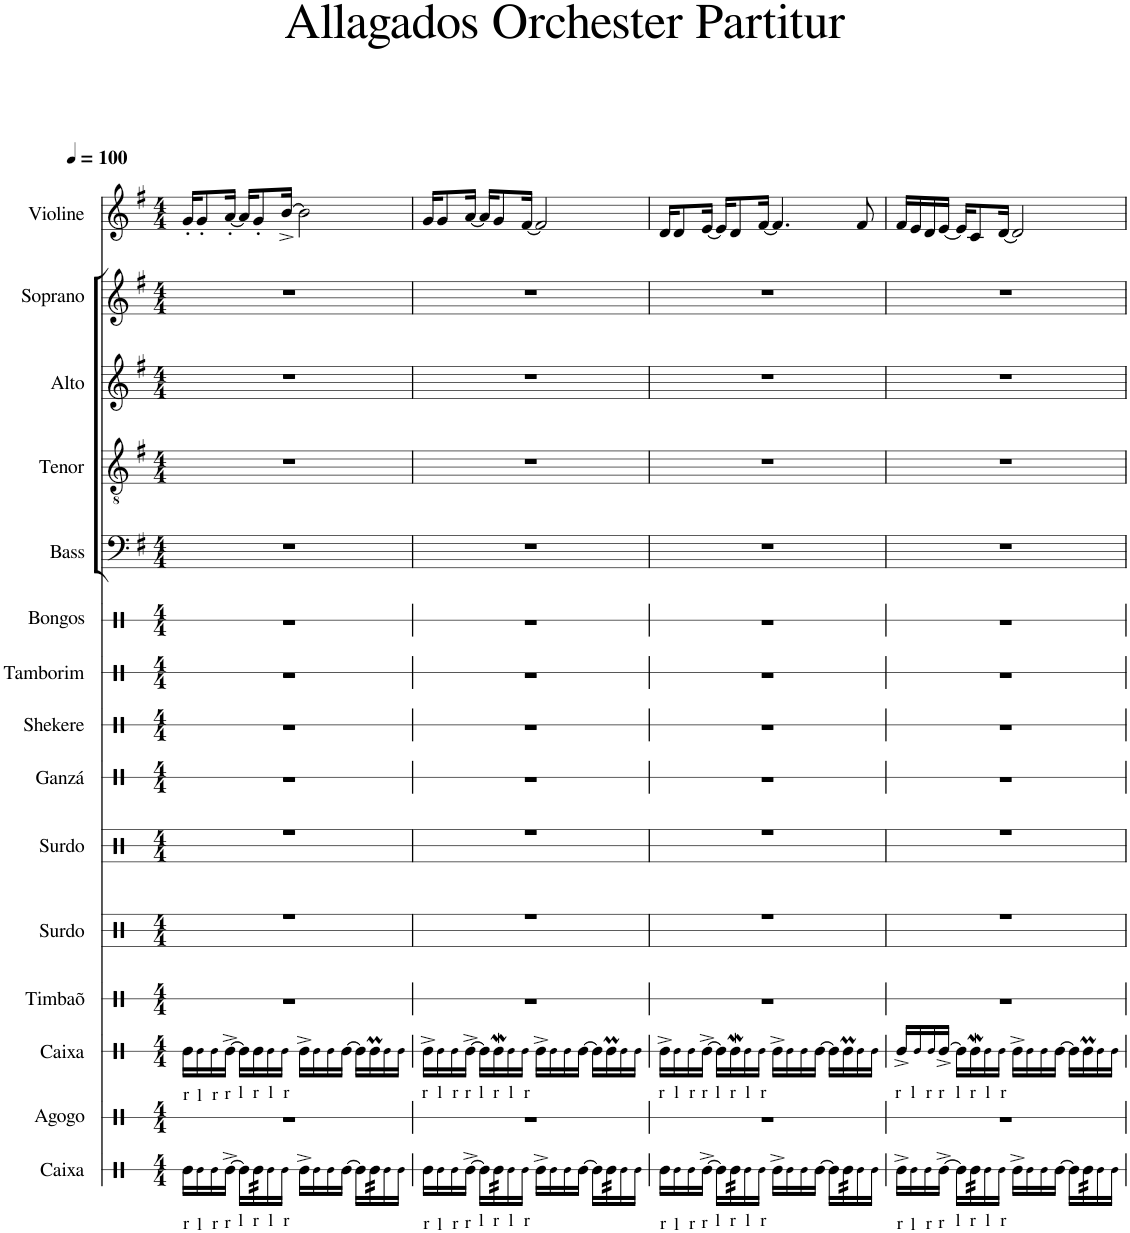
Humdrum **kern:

**kern	**text	**kern	**kern	**text	**kern	**kern	**kern	**kern	**kern	**kern	**kern	**kern	**kern	**kern	**kern	**kern
*part15	*part15	*part14	*part13	*part13	*part12	*part11	*part10	*part9	*part8	*part7	*part6	*part5	*part4	*part3	*part2	*part1
*staff15	*staff15	*staff14	*staff13	*staff13	*staff12	*staff11	*staff10	*staff9	*staff8	*staff7	*staff6	*staff5	*staff4	*staff3	*staff2	*staff1
*I"Caixa	*	*I"Agogo	*I"Caixa	*	*I"Timbaõ	*I"Surdo	*I"Surdo	*I"Ganzá	*I"Shekere	*I"Tamborim	*I"Bongos	*I"Bass	*I"Tenor	*I"Alto	*I"Soprano	*I"Violine
*I'Cai.	*	*I'Ag.	*I'Cai.	*	*I'Tim.	*I'Srd.	*I'Srd.	*I'Ganz.	*I'Shek.	*I'Tam.	*I'Bo.	*I'B.	*I'T.	*I'A.	*I'S.	*I'Vl.
*stria1	*	*stria1	*stria1	*	*stria1	*stria3	*stria3	*stria1	*stria1	*stria1	*stria1	*	*	*	*	*
*clefX	*	*clefX	*clefX	*	*clefX	*clefX	*clefX	*clefX	*clefX	*clefX	*clefX	*clefF4	*clefGv2	*clefG2	*clefG2	*clefG2
*	*	*	*	*	*	*	*	*	*	*	*	*ITrd1c2	*	*	*ITrd1c2	*
*k[]	*	*k[]	*k[]	*	*k[]	*k[]	*k[]	*k[]	*k[]	*k[]	*k[]	*k[f#]	*k[f#]	*k[f#]	*k[f#]	*k[f#]
*M4/4	*	*M4/4	*M4/4	*	*M4/4	*M4/4	*M4/4	*M4/4	*M4/4	*M4/4	*M4/4	*M4/4	*M4/4	*M4/4	*M4/4	*M4/4
*MM100	*	*MM100	*MM100	*	*MM100	*MM100	*MM100	*MM100	*MM100	*MM100	*MM100	*MM100	*MM100	*MM100	*MM100	*MM100
=1	=1	=1	=1	=1	=1	=1	=1	=1	=1	=1	=1	=1	=1	=1	=1	=1
!	!LO:LY:b	!	!	!LO:LY:b	!	!	!	!	!	!	!	!	!	!	!	!
16Re\LL	r	1r	16Re\LL	r	1r	1r	1r	1r	1r	1r	1r	1r	1r	1r	1r	16g'/KL
!	!LO:LY:b	!	!	!LO:LY:b	!	!	!	!	!	!	!	!	!	!	!	!
16Re\	l	.	16Re\	l	.	.	.	.	.	.	.	.	.	.	.	8g'/
!	!LO:LY:b	!	!	!LO:LY:b	!	!	!	!	!	!	!	!	!	!	!	!
16Re!\	r	.	16Re!\	r	.	.	.	.	.	.	.	.	.	.	.	.
!	!LO:LY:b	!	!	!LO:LY:b	!	!	!	!	!	!	!	!	!	!	!	!
[16Re^\JJ	r	.	[16Re^\JJ	r	.	.	.	.	.	.	.	.	.	.	.	[16a'/Jk
!	!LO:LY:b	!	!	!LO:LY:b	!	!	!	!	!	!	!	!	!	!	!	!
16Re\LL]	l	.	16Re\LL]	l	.	.	.	.	.	.	.	.	.	.	.	16a/KL]
!	!LO:LY:b	!	!	!LO:LY:b	!	!	!	!	!	!	!	!	!	!	!	!
*tremolo	*	*	*	*	*	*	*	*	*	*	*	*	*	*	*	*
64Re\	r	.	16Re\	r	.	.	.	.	.	.	.	.	.	.	.	8g'/
64Re\	.	.	.	.	.	.	.	.	.	.	.	.	.	.	.	.
64Re\	.	.	.	.	.	.	.	.	.	.	.	.	.	.	.	.
64Re\	.	.	.	.	.	.	.	.	.	.	.	.	.	.	.	.
*Xtremolo	*	*	*	*	*	*	*	*	*	*	*	*	*	*	*	*
!	!LO:LY:b	!	!	!LO:LY:b	!	!	!	!	!	!	!	!	!	!	!	!
16Re\	l	.	16Re\	l	.	.	.	.	.	.	.	.	.	.	.	.
!	!LO:LY:b	!	!	!LO:LY:b	!	!	!	!	!	!	!	!	!	!	!	!
16Re\JJ	r	.	16Re\JJ	r	.	.	.	.	.	.	.	.	.	.	.	[16b^/Jk
16Re^\LL	.	.	16Re^\LL	.	.	.	.	.	.	.	.	.	.	.	.	2b\]
16Re\	.	.	16Re\	.	.	.	.	.	.	.	.	.	.	.	.	.
16Re\	.	.	16Re\	.	.	.	.	.	.	.	.	.	.	.	.	.
[16Re\JJ	.	.	[16Re\JJ	.	.	.	.	.	.	.	.	.	.	.	.	.
16Re\LL]	.	.	16Re\LL]	.	.	.	.	.	.	.	.	.	.	.	.	.
*tremolo	*	*	*	*	*	*	*	*	*	*	*	*	*	*	*	*
64Re\	.	.	16Ret\	.	.	.	.	.	.	.	.	.	.	.	.	.
64Re\	.	.	.	.	.	.	.	.	.	.	.	.	.	.	.	.
64Re\	.	.	.	.	.	.	.	.	.	.	.	.	.	.	.	.
64Re\	.	.	.	.	.	.	.	.	.	.	.	.	.	.	.	.
*Xtremolo	*	*	*	*	*	*	*	*	*	*	*	*	*	*	*	*
16Re\	.	.	16Re\	.	.	.	.	.	.	.	.	.	.	.	.	.
16Re\JJ	.	.	16Re\JJ	.	.	.	.	.	.	.	.	.	.	.	.	.
=2	=2	=2	=2	=2	=2	=2	=2	=2	=2	=2	=2	=2	=2	=2	=2	=2
!	!LO:LY:b	!	!	!LO:LY:b	!	!	!	!	!	!	!	!	!	!	!	!
16Re\LL	r	1r	16Re^\LL	r	1r	1r	1r	1r	1r	1r	1r	1r	1r	1r	1r	16g/KL
!	!LO:LY:b	!	!	!LO:LY:b	!	!	!	!	!	!	!	!	!	!	!	!
16Re\	l	.	16Re\	l	.	.	.	.	.	.	.	.	.	.	.	8g/
!	!LO:LY:b	!	!	!LO:LY:b	!	!	!	!	!	!	!	!	!	!	!	!
16Re!\	r	.	16Re!\	r	.	.	.	.	.	.	.	.	.	.	.	.
!	!LO:LY:b	!	!	!LO:LY:b	!	!	!	!	!	!	!	!	!	!	!	!
[16Re^\JJ	r	.	[16Re^\JJ	r	.	.	.	.	.	.	.	.	.	.	.	[16a/Jk
!	!LO:LY:b	!	!	!LO:LY:b	!	!	!	!	!	!	!	!	!	!	!	!
16Re\LL]	l	.	16Re\LL]	l	.	.	.	.	.	.	.	.	.	.	.	16a/KL]
!	!LO:LY:b	!	!	!LO:LY:b	!	!	!	!	!	!	!	!	!	!	!	!
*tremolo	*	*	*	*	*	*	*	*	*	*	*	*	*	*	*	*
64Re\	r	.	16Ret\	r	.	.	.	.	.	.	.	.	.	.	.	8g/
64Re\	.	.	.	.	.	.	.	.	.	.	.	.	.	.	.	.
64Re\	.	.	.	.	.	.	.	.	.	.	.	.	.	.	.	.
64Re\	.	.	.	.	.	.	.	.	.	.	.	.	.	.	.	.
*Xtremolo	*	*	*	*	*	*	*	*	*	*	*	*	*	*	*	*
!	!LO:LY:b	!	!	!LO:LY:b	!	!	!	!	!	!	!	!	!	!	!	!
16Re\	l	.	16Re\	l	.	.	.	.	.	.	.	.	.	.	.	.
!	!LO:LY:b	!	!	!LO:LY:b	!	!	!	!	!	!	!	!	!	!	!	!
16Re\JJ	r	.	16Re\JJ	r	.	.	.	.	.	.	.	.	.	.	.	[16f#/Jk
16Re^\LL	.	.	16Re^\LL	.	.	.	.	.	.	.	.	.	.	.	.	2f#/]
16Re\	.	.	16Re\	.	.	.	.	.	.	.	.	.	.	.	.	.
16Re\	.	.	16Re\	.	.	.	.	.	.	.	.	.	.	.	.	.
[16Re\JJ	.	.	[16Re\JJ	.	.	.	.	.	.	.	.	.	.	.	.	.
16Re\LL]	.	.	16Re\LL]	.	.	.	.	.	.	.	.	.	.	.	.	.
*tremolo	*	*	*	*	*	*	*	*	*	*	*	*	*	*	*	*
64Re\	.	.	16Ret\	.	.	.	.	.	.	.	.	.	.	.	.	.
64Re\	.	.	.	.	.	.	.	.	.	.	.	.	.	.	.	.
64Re\	.	.	.	.	.	.	.	.	.	.	.	.	.	.	.	.
64Re\	.	.	.	.	.	.	.	.	.	.	.	.	.	.	.	.
*Xtremolo	*	*	*	*	*	*	*	*	*	*	*	*	*	*	*	*
16Re\	.	.	16Re\	.	.	.	.	.	.	.	.	.	.	.	.	.
16Re\JJ	.	.	16Re\JJ	.	.	.	.	.	.	.	.	.	.	.	.	.
=3	=3	=3	=3	=3	=3	=3	=3	=3	=3	=3	=3	=3	=3	=3	=3	=3
!	!LO:LY:b	!	!	!LO:LY:b	!	!	!	!	!	!	!	!	!	!	!	!
16Re\LL	r	1r	16Re^\LL	r	1r	1r	1r	1r	1r	1r	1r	1r	1r	1r	1r	16d/KL
!	!LO:LY:b	!	!	!LO:LY:b	!	!	!	!	!	!	!	!	!	!	!	!
16Re\	l	.	16Re\	l	.	.	.	.	.	.	.	.	.	.	.	8d/
!	!LO:LY:b	!	!	!LO:LY:b	!	!	!	!	!	!	!	!	!	!	!	!
16Re!\	r	.	16Re!\	r	.	.	.	.	.	.	.	.	.	.	.	.
!	!LO:LY:b	!	!	!LO:LY:b	!	!	!	!	!	!	!	!	!	!	!	!
[16Re^\JJ	r	.	[16Re^\JJ	r	.	.	.	.	.	.	.	.	.	.	.	[16e/Jk
!	!LO:LY:b	!	!	!LO:LY:b	!	!	!	!	!	!	!	!	!	!	!	!
16Re\LL]	l	.	16Re\LL]	l	.	.	.	.	.	.	.	.	.	.	.	16e/KL]
!	!LO:LY:b	!	!	!LO:LY:b	!	!	!	!	!	!	!	!	!	!	!	!
*tremolo	*	*	*	*	*	*	*	*	*	*	*	*	*	*	*	*
64Re\	r	.	16Ret\	r	.	.	.	.	.	.	.	.	.	.	.	8d/
64Re\	.	.	.	.	.	.	.	.	.	.	.	.	.	.	.	.
64Re\	.	.	.	.	.	.	.	.	.	.	.	.	.	.	.	.
64Re\	.	.	.	.	.	.	.	.	.	.	.	.	.	.	.	.
*Xtremolo	*	*	*	*	*	*	*	*	*	*	*	*	*	*	*	*
!	!LO:LY:b	!	!	!LO:LY:b	!	!	!	!	!	!	!	!	!	!	!	!
16Re\	l	.	16Re\	l	.	.	.	.	.	.	.	.	.	.	.	.
!	!LO:LY:b	!	!	!LO:LY:b	!	!	!	!	!	!	!	!	!	!	!	!
16Re\JJ	r	.	16Re\JJ	r	.	.	.	.	.	.	.	.	.	.	.	[16f#/Jk
16Re^\LL	.	.	16Re^\LL	.	.	.	.	.	.	.	.	.	.	.	.	4.f#/]
16Re\	.	.	16Re\	.	.	.	.	.	.	.	.	.	.	.	.	.
16Re\	.	.	16Re\	.	.	.	.	.	.	.	.	.	.	.	.	.
[16Re\JJ	.	.	[16Re\JJ	.	.	.	.	.	.	.	.	.	.	.	.	.
16Re\LL]	.	.	16Re\LL]	.	.	.	.	.	.	.	.	.	.	.	.	.
*tremolo	*	*	*	*	*	*	*	*	*	*	*	*	*	*	*	*
64Re\	.	.	16Ret\	.	.	.	.	.	.	.	.	.	.	.	.	.
64Re\	.	.	.	.	.	.	.	.	.	.	.	.	.	.	.	.
64Re\	.	.	.	.	.	.	.	.	.	.	.	.	.	.	.	.
64Re\	.	.	.	.	.	.	.	.	.	.	.	.	.	.	.	.
*Xtremolo	*	*	*	*	*	*	*	*	*	*	*	*	*	*	*	*
16Re\	.	.	16Re\	.	.	.	.	.	.	.	.	.	.	.	.	8f#/
16Re\JJ	.	.	16Re\JJ	.	.	.	.	.	.	.	.	.	.	.	.	.
=4	=4	=4	=4	=4	=4	=4	=4	=4	=4	=4	=4	=4	=4	=4	=4	=4
!	!LO:LY:b	!	!	!LO:LY:b	!	!	!	!	!	!	!	!	!	!	!	!
16Re^\LL	r	1r	16Re^/LL	r	1r	1r	1r	1r	1r	1r	1r	1r	1r	1r	1r	16f#/LL
!	!LO:LY:b	!	!	!LO:LY:b	!	!	!	!	!	!	!	!	!	!	!	!
16Re\	l	.	16Re/	l	.	.	.	.	.	.	.	.	.	.	.	16e/
!	!LO:LY:b	!	!	!LO:LY:b	!	!	!	!	!	!	!	!	!	!	!	!
16Re!\	r	.	16Re!/	r	.	.	.	.	.	.	.	.	.	.	.	16d/
!	!LO:LY:b	!	!	!LO:LY:b	!	!	!	!	!	!	!	!	!	!	!	!
[16Re^\JJ	r	.	[16Re^/JJ	r	.	.	.	.	.	.	.	.	.	.	.	[16e/JJ
!	!LO:LY:b	!	!	!LO:LY:b	!	!	!	!	!	!	!	!	!	!	!	!
16Re\LL]	l	.	16Re\LL]	l	.	.	.	.	.	.	.	.	.	.	.	16e/KL]
!	!LO:LY:b	!	!	!LO:LY:b	!	!	!	!	!	!	!	!	!	!	!	!
*tremolo	*	*	*	*	*	*	*	*	*	*	*	*	*	*	*	*
64Re\	r	.	16Ret\	r	.	.	.	.	.	.	.	.	.	.	.	8c/
64Re\	.	.	.	.	.	.	.	.	.	.	.	.	.	.	.	.
64Re\	.	.	.	.	.	.	.	.	.	.	.	.	.	.	.	.
64Re\	.	.	.	.	.	.	.	.	.	.	.	.	.	.	.	.
*Xtremolo	*	*	*	*	*	*	*	*	*	*	*	*	*	*	*	*
!	!LO:LY:b	!	!	!LO:LY:b	!	!	!	!	!	!	!	!	!	!	!	!
16Re\	l	.	16Re\	l	.	.	.	.	.	.	.	.	.	.	.	.
!	!LO:LY:b	!	!	!LO:LY:b	!	!	!	!	!	!	!	!	!	!	!	!
16Re\JJ	r	.	16Re\JJ	r	.	.	.	.	.	.	.	.	.	.	.	[16d/Jk
16Re^\LL	.	.	16Re^\LL	.	.	.	.	.	.	.	.	.	.	.	.	2d/]
16Re\	.	.	16Re\	.	.	.	.	.	.	.	.	.	.	.	.	.
16Re\	.	.	16Re\	.	.	.	.	.	.	.	.	.	.	.	.	.
[16Re\JJ	.	.	[16Re\JJ	.	.	.	.	.	.	.	.	.	.	.	.	.
16Re\LL]	.	.	16Re\LL]	.	.	.	.	.	.	.	.	.	.	.	.	.
*tremolo	*	*	*	*	*	*	*	*	*	*	*	*	*	*	*	*
64Re\	.	.	16Ret\	.	.	.	.	.	.	.	.	.	.	.	.	.
64Re\	.	.	.	.	.	.	.	.	.	.	.	.	.	.	.	.
64Re\	.	.	.	.	.	.	.	.	.	.	.	.	.	.	.	.
64Re\	.	.	.	.	.	.	.	.	.	.	.	.	.	.	.	.
*Xtremolo	*	*	*	*	*	*	*	*	*	*	*	*	*	*	*	*
16Re\	.	.	16Re\	.	.	.	.	.	.	.	.	.	.	.	.	.
16Re\JJ	.	.	16Re\JJ	.	.	.	.	.	.	.	.	.	.	.	.	.
=	=	=	=	=	=	=	=	=	=	=	=	=	=	=	=	=
*-	*-	*-	*-	*-	*-	*-	*-	*-	*-	*-	*-	*-	*-	*-	*-	*-
